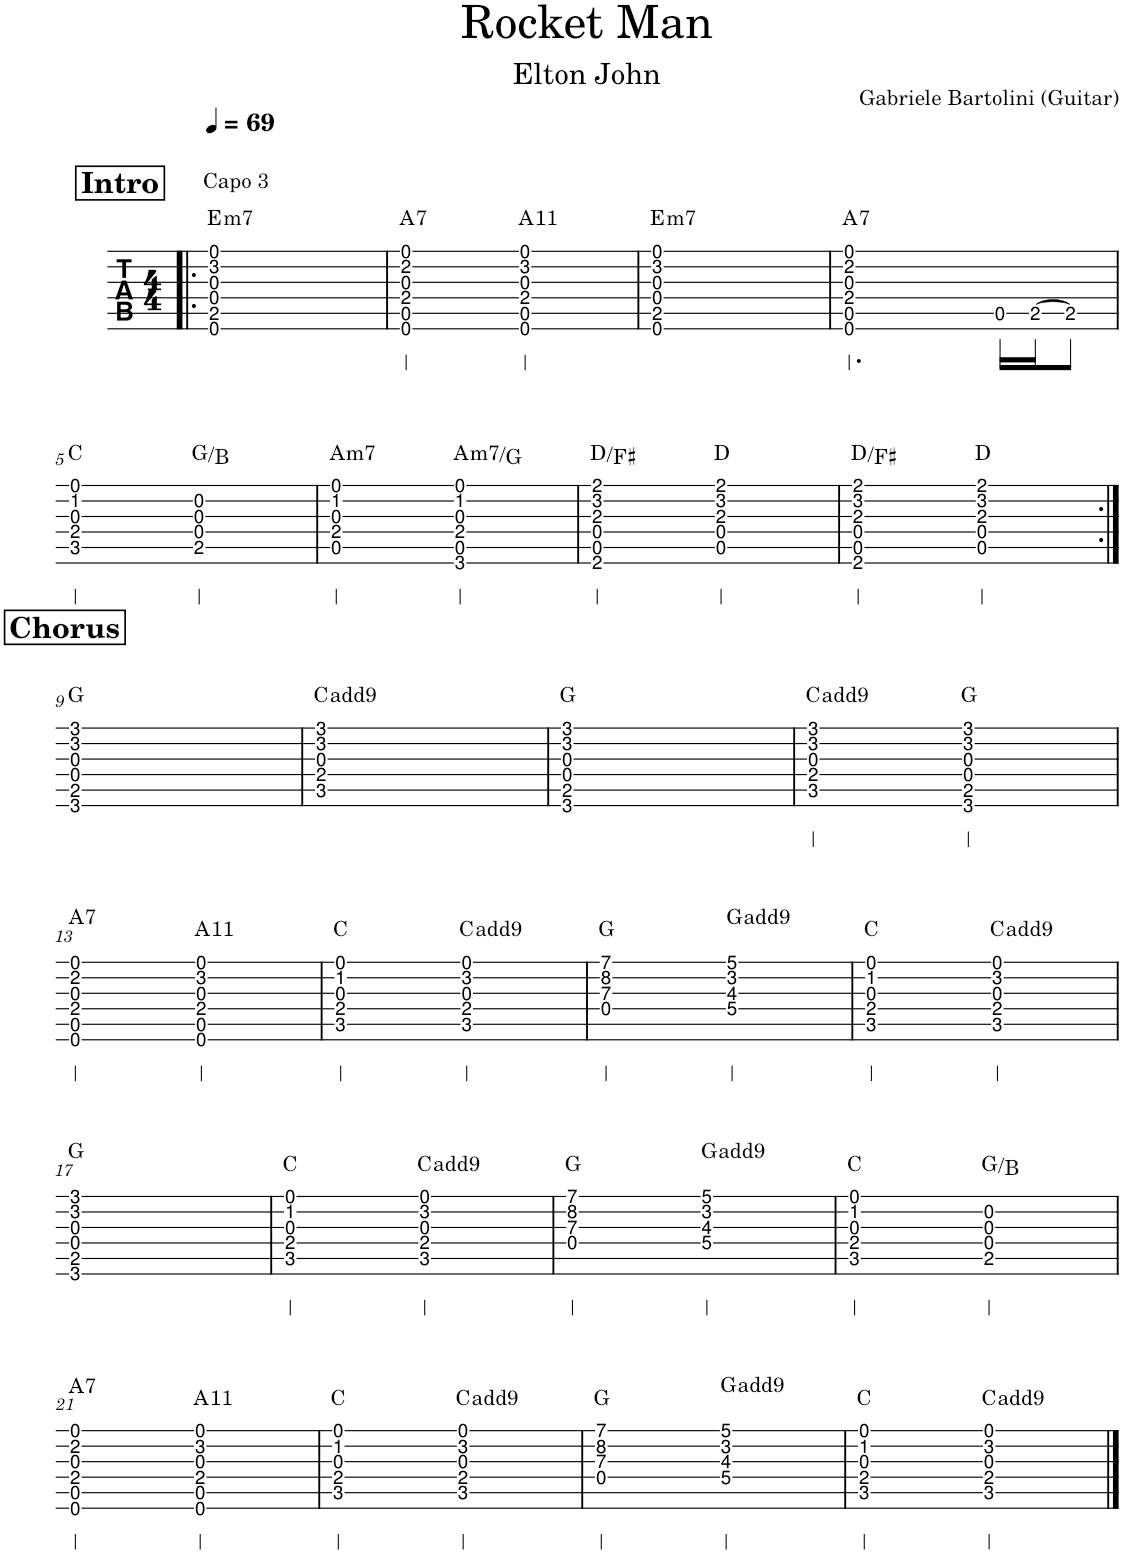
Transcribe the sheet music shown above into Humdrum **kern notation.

**kern	**harte
*part1	*part1
*staff1	*
*I"Guitar	*
*I'Guit.	*
*stria6	*
*	*
*k[]	*
*M4/4	*
*MM69	*
!!LO:REH:place=s1:a:B:cj:fs=14:t=Intro
=1!|:	=1!|:
!LO:TX:a:t=Capo 3	!LO:H:kt=m7
1EE 1BB 1D 1G 1d 1e	E:min7
=2	=2
!	!LO:H:kt=7
2EE\ 2AA\ 2E\ 2G\ 2c#\ 2e\	A:7
!	!LO:H:kt=11
2EE\ 2AA\ 2E\ 2G\ 2d\ 2e\	A:9(11)
=3	=3
!	!LO:H:kt=m7
1EE 1BB 1D 1G 1d 1e	E:min7
=4	=4
!	!LO:H:kt=7
2.EE\ 2.AA\ 2.E\ 2.G\ 2.c#\ 2.e\	A:7
16AA\LL	.
[16BB\J	.
8BB\J]	.
!!LO:LB:g=z
=5	=5
2C\ 2E\ 2G\ 2c\ 2e\	C:maj
2BB\ 2D\ 2G\ 2B\	G:maj/3
=6	=6
!	!LO:H:kt=m7
2AA\ 2E\ 2G\ 2c\ 2e\	A:min7
!	!LO:H:kt=m7
2GG\ 2AA\ 2E\ 2G\ 2c\ 2e\	A:min7/b7
=7	=7
2GG-\ 2AA\ 2D\ 2A\ 2d\ 2f#\	D:maj/3
2AA\ 2D\ 2A\ 2d\ 2f#\	D:maj
=8	=8
2GG-\ 2AA\ 2D\ 2A\ 2d\ 2f#\	D:maj/3
2AA\ 2D\ 2A\ 2d\ 2f#\	D:maj
!!LO:LB:g=z
!!LO:REH:place=s1:a:B:cj:fs=14:t=Chorus
=9:|!	=9:|!
1GG 1BB 1D 1G 1d 1g	G:maj
=10	=10
1C 1E 1G 1d 1g	C:maj(9)
=11	=11
1GG 1BB 1D 1G 1d 1g	G:maj
=12	=12
2C\ 2E\ 2G\ 2d\ 2g\	C:maj(9)
2GG\ 2BB\ 2D\ 2G\ 2d\ 2g\	G:maj
!!LO:LB:g=z
=13	=13
!	!LO:H:kt=7
2EE\ 2AA\ 2E\ 2G\ 2c#\ 2e\	A:7
!	!LO:H:kt=11
2EE\ 2AA\ 2E\ 2G\ 2d\ 2e\	A:9(11)
=14	=14
2C\ 2E\ 2G\ 2c\ 2e\	C:maj
2C\ 2E\ 2G\ 2d\ 2e\	C:maj(9)
=15	=15
2D\ 2d\ 2g\ 2b\	G:maj
2G\ 2B\ 2d\ 2a\	G:maj(9)
=16	=16
2C\ 2E\ 2G\ 2c\ 2e\	C:maj
2C\ 2E\ 2G\ 2d\ 2e\	C:maj(9)
!!LO:LB:g=z
=17	=17
1GG 1BB 1D 1G 1d 1g	G:maj
=18	=18
2C\ 2E\ 2G\ 2c\ 2e\	C:maj
2C\ 2E\ 2G\ 2d\ 2e\	C:maj(9)
=19	=19
2D\ 2d\ 2g\ 2b\	G:maj
2G\ 2B\ 2d\ 2a\	G:maj(9)
=20	=20
2C\ 2E\ 2G\ 2c\ 2e\	C:maj
2BB\ 2D\ 2G\ 2B\	G:maj/3
!!LO:LB:g=z
=21	=21
!	!LO:H:kt=7
2EE\ 2AA\ 2E\ 2G\ 2c#\ 2e\	A:7
!	!LO:H:kt=11
2EE\ 2AA\ 2E\ 2G\ 2d\ 2e\	A:9(11)
=22	=22
2C\ 2E\ 2G\ 2c\ 2e\	C:maj
2C\ 2E\ 2G\ 2d\ 2e\	C:maj(9)
=23	=23
2D\ 2d\ 2g\ 2b\	G:maj
2G\ 2B\ 2d\ 2a\	G:maj(9)
=24	=24
2C\ 2E\ 2G\ 2c\ 2e\	C:maj
2C\ 2E\ 2G\ 2d\ 2e\	C:maj(9)
==	==
*-	*-
